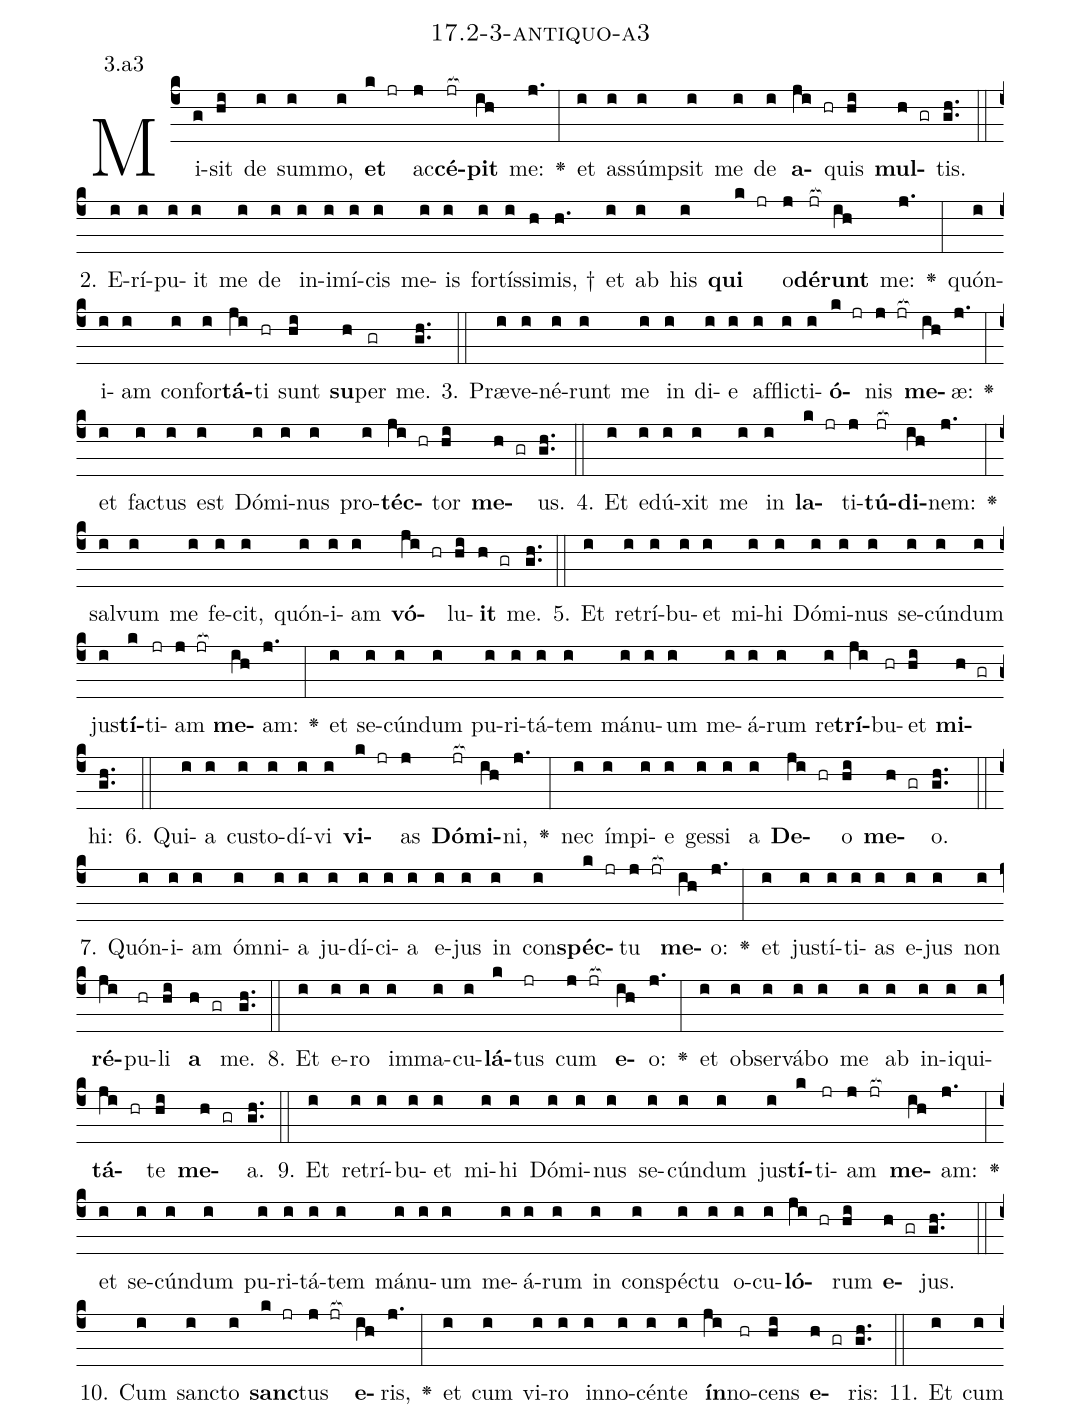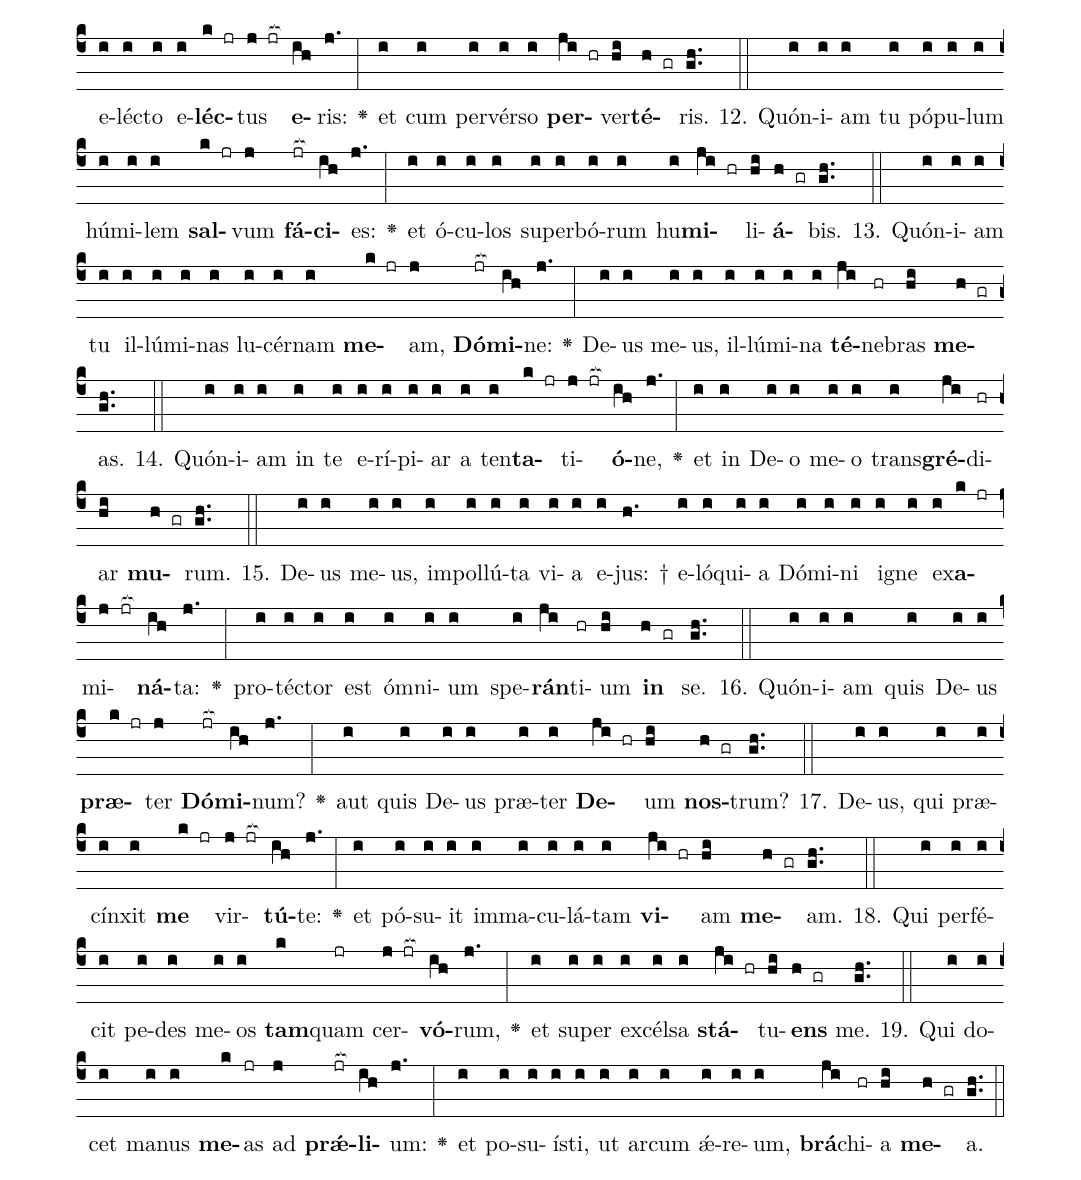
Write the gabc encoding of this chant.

name: 17.2-3-antiquo-a3;
annotation: 3.a3;
%%
(c4)Mi(g)sit(hi) de(i) sum(i)mo,(i) <b>et</b>(k jr) ac(j)<b>cé</b>(jr[ocb:1{])<b>pit</b>(ih[ocb:0}]) me:(j.) <v>\greheightstar</v>(:) et(i) as(i)súmp(i)sit(i) me(i) de(i) <b>a</b>(ji hr)quis(hi) <b>mul</b>(h gr)tis.(gh..) (::)
2. E(i)rí(i)pu(i)it(i) me(i) de(i) in(i)i(i)mí(i)cis(i) me(i)is(i) for(i)tís(i)si(h)mis, †(h.) et(i) ab(i) his(i) <b>qui</b>(k jr) o(j)<b>dé</b>(jr[ocb:1{])<b>runt</b>(ih[ocb:0}]) me:(j.) <v>\greheightstar</v>(:) quón(i)i(i)am(i) con(i)for(i)<b>tá</b>(ji)ti(hr) sunt(hi) <b>su</b>(h)per(gr) me.(gh..) (::)
3. Præ(i)ve(i)né(i)runt(i) me(i) in(i) di(i)e(i) af(i)flic(i)ti(i)<b>ó</b>(k jr)nis(j jr[ocb:1{]) <b>me</b>(ih[ocb:0}])æ:(j.) <v>\greheightstar</v>(:) et(i) fac(i)tus(i) est(i) Dó(i)mi(i)nus(i) pro(i)<b>téc</b>(ji hr)tor(hi) <b>me</b>(h gr)us.(gh..) (::)
4. Et(i) e(i)dú(i)xit(i) me(i) in(i) <b>la</b>(k jr)ti(j)<b>tú</b>(jr[ocb:1{])<b>di</b>(ih[ocb:0}])nem:(j.) <v>\greheightstar</v>(:) sal(i)vum(i) me(i) fe(i)cit,(i) quón(i)i(i)am(i) <b>vó</b>(ji hr)lu(hi)<b>it</b>(h gr) me.(gh..) (::)
5. Et(i) re(i)trí(i)bu(i)et(i) mi(i)hi(i) Dó(i)mi(i)nus(i) se(i)cún(i)dum(i) jus(i)<b>tí</b>(k)ti(jr)am(j jr[ocb:1{]) <b>me</b>(ih[ocb:0}])am:(j.) <v>\greheightstar</v>(:) et(i) se(i)cún(i)dum(i) pu(i)ri(i)tá(i)tem(i) má(i)nu(i)um(i) me(i)á(i)rum(i) re(i)<b>trí</b>(ji)bu(hr)et(hi) <b>mi</b>(h gr)hi:(gh..) (::)
6. Qui(i)a(i) cus(i)to(i)dí(i)vi(i) <b>vi</b>(k jr)as(j) <b>Dó</b>(jr[ocb:1{])<b>mi</b>(ih[ocb:0}])ni,(j.) <v>\greheightstar</v>(:) nec(i) ím(i)pi(i)e(i) ges(i)si(i) a(i) <b>De</b>(ji hr)o(hi) <b>me</b>(h gr)o.(gh..) (::)
7. Quón(i)i(i)am(i) óm(i)ni(i)a(i) ju(i)dí(i)ci(i)a(i) e(i)jus(i) in(i) con(i)<b>spéc</b>(k jr)tu(j jr[ocb:1{]) <b>me</b>(ih[ocb:0}])o:(j.) <v>\greheightstar</v>(:) et(i) jus(i)tí(i)ti(i)as(i) e(i)jus(i) non(i) <b>ré</b>(ji)pu(hr)li(hi) <b>a</b>(h gr) me.(gh..) (::)
8. Et(i) e(i)ro(i) im(i)ma(i)cu(i)<b>lá</b>(k)tus(jr) cum(j jr[ocb:1{]) <b>e</b>(ih[ocb:0}])o:(j.) <v>\greheightstar</v>(:) et(i) ob(i)ser(i)vá(i)bo(i) me(i) ab(i) in(i)i(i)qui(i)<b>tá</b>(ji hr)te(hi) <b>me</b>(h gr)a.(gh..) (::)
9. Et(i) re(i)trí(i)bu(i)et(i) mi(i)hi(i) Dó(i)mi(i)nus(i) se(i)cún(i)dum(i) jus(i)<b>tí</b>(k)ti(jr)am(j jr[ocb:1{]) <b>me</b>(ih[ocb:0}])am:(j.) <v>\greheightstar</v>(:) et(i) se(i)cún(i)dum(i) pu(i)ri(i)tá(i)tem(i) má(i)nu(i)um(i) me(i)á(i)rum(i) in(i) con(i)spéc(i)tu(i) o(i)cu(i)<b>ló</b>(ji hr)rum(hi) <b>e</b>(h gr)jus.(gh..) (::)
10. Cum(i) sanc(i)to(i) <b>sanc</b>(k jr)tus(j jr[ocb:1{]) <b>e</b>(ih[ocb:0}])ris,(j.) <v>\greheightstar</v>(:) et(i) cum(i) vi(i)ro(i) in(i)no(i)cén(i)te(i) <b>ín</b>(ji)no(hr)cens(hi) <b>e</b>(h gr)ris:(gh..) (::)
11. Et(i) cum(i) e(i)léc(i)to(i) e(i)<b>léc</b>(k jr)tus(j jr[ocb:1{]) <b>e</b>(ih[ocb:0}])ris:(j.) <v>\greheightstar</v>(:) et(i) cum(i) per(i)vér(i)so(i) <b>per</b>(ji hr)ver(hi)<b>té</b>(h gr)ris.(gh..) (::)
12. Quón(i)i(i)am(i) tu(i) pó(i)pu(i)lum(i) hú(i)mi(i)lem(i) <b>sal</b>(k jr)vum(j) <b>fá</b>(jr[ocb:1{])<b>ci</b>(ih[ocb:0}])es:(j.) <v>\greheightstar</v>(:) et(i) ó(i)cu(i)los(i) su(i)per(i)bó(i)rum(i) hu(i)<b>mi</b>(ji hr)li(hi)<b>á</b>(h gr)bis.(gh..) (::)
13. Quón(i)i(i)am(i) tu(i) il(i)lú(i)mi(i)nas(i) lu(i)cér(i)nam(i) <b>me</b>(k jr)am,(j) <b>Dó</b>(jr[ocb:1{])<b>mi</b>(ih[ocb:0}])ne:(j.) <v>\greheightstar</v>(:) De(i)us(i) me(i)us,(i) il(i)lú(i)mi(i)na(i) <b>té</b>(ji)ne(hr)bras(hi) <b>me</b>(h gr)as.(gh..) (::)
14. Quón(i)i(i)am(i) in(i) te(i) e(i)rí(i)pi(i)ar(i) a(i) ten(i)<b>ta</b>(k jr)ti(j jr[ocb:1{])<b>ó</b>(ih[ocb:0}])ne,(j.) <v>\greheightstar</v>(:) et(i) in(i) De(i)o(i) me(i)o(i) trans(i)<b>gré</b>(ji)di(hr)ar(hi) <b>mu</b>(h gr)rum.(gh..) (::)
15. De(i)us(i) me(i)us,(i) im(i)pol(i)lú(i)ta(i) vi(i)a(i) e(i)jus: †(h.) e(i)ló(i)qui(i)a(i) Dó(i)mi(i)ni(i) i(i)gne(i) ex(i)<b>a</b>(k jr)mi(j jr[ocb:1{])<b>ná</b>(ih[ocb:0}])ta:(j.) <v>\greheightstar</v>(:) pro(i)téc(i)tor(i) est(i) óm(i)ni(i)um(i) spe(i)<b>rán</b>(ji)ti(hr)um(hi) <b>in</b>(h gr) se.(gh..) (::)
16. Quón(i)i(i)am(i) quis(i) De(i)us(i) <b>præ</b>(k jr)ter(j) <b>Dó</b>(jr[ocb:1{])<b>mi</b>(ih[ocb:0}])num?(j.) <v>\greheightstar</v>(:) aut(i) quis(i) De(i)us(i) præ(i)ter(i) <b>De</b>(ji hr)um(hi) <b>nos</b>(h gr)trum?(gh..) (::)
17. De(i)us,(i) qui(i) præ(i)cín(i)xit(i) <b>me</b>(k jr) vir(j jr[ocb:1{])<b>tú</b>(ih[ocb:0}])te:(j.) <v>\greheightstar</v>(:) et(i) pó(i)su(i)it(i) im(i)ma(i)cu(i)lá(i)tam(i) <b>vi</b>(ji hr)am(hi) <b>me</b>(h gr)am.(gh..) (::)
18. Qui(i) per(i)fé(i)cit(i) pe(i)des(i) me(i)os(i) <b>tam</b>(k)quam(jr) cer(j jr[ocb:1{])<b>vó</b>(ih[ocb:0}])rum,(j.) <v>\greheightstar</v>(:) et(i) su(i)per(i) ex(i)cél(i)sa(i) <b>stá</b>(ji hr)tu(hi)<b>ens</b>(h gr) me.(gh..) (::)
19. Qui(i) do(i)cet(i) ma(i)nus(i) <b>me</b>(k)as(jr) ad(j) <b>prǽ</b>(jr[ocb:1{])<b>li</b>(ih[ocb:0}])um:(j.) <v>\greheightstar</v>(:) et(i) po(i)su(i)ís(i)ti,(i) ut(i) ar(i)cum(i) ǽ(i)re(i)um,(i) <b>brá</b>(ji)chi(hr)a(hi) <b>me</b>(h gr)a.(gh..) (::)
